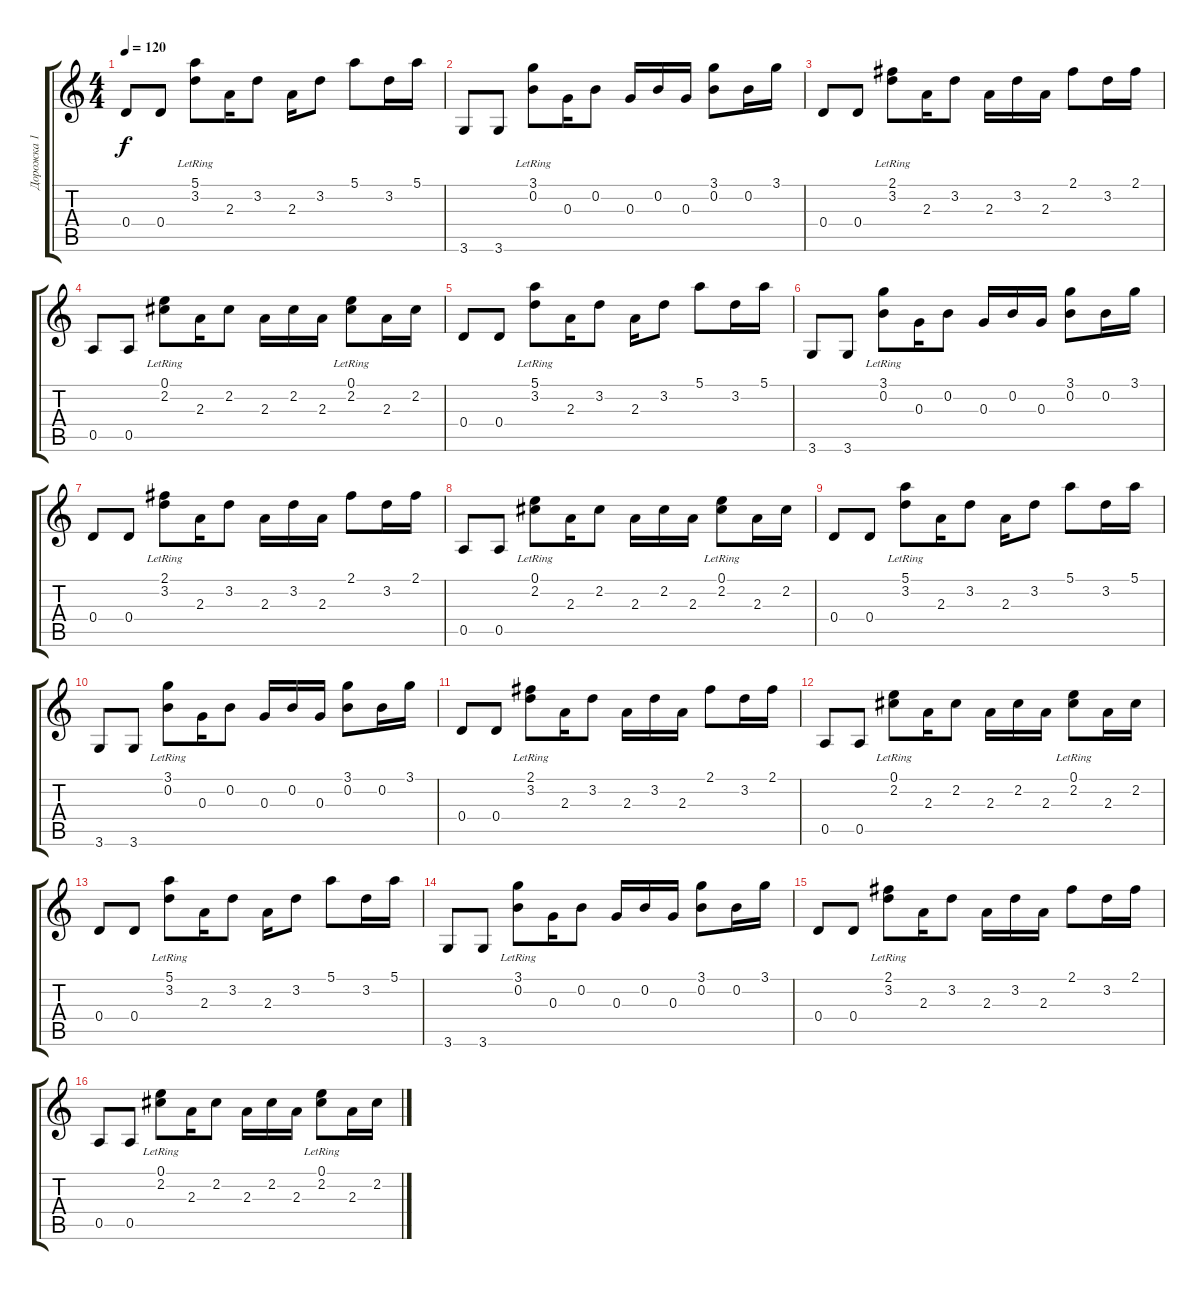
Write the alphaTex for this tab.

\track ("Дорожка 1" "Дорожка 1") {instrument acousticguitarnylon}
\staff {score tabs}
\tuning (E4 B3 G3 D3 A2 E2) {hide}
\ts (4 4)
\tempo 120
\clef g2
\ks c
0.4.8{dy f instrument acousticguitarnylon} 0.4.8 (5.1{lr} 3.2).8 2.3.16 3.2.8 2.3.16 3.2.8 5.1.8 3.2.16 5.1.16 |
3.6.8 3.6.8 (3.1{lr} 0.2).8 0.3.16 0.2.8 0.3.16 0.2.16 0.3.16 (3.1 0.2).8 0.2.16 3.1.16 |
0.4.8 0.4.8 (2.1{lr} 3.2).8 2.3.16 3.2.8 2.3.16 3.2.16 2.3.16 2.1.8 3.2.16 2.1.16 |
0.5.8 0.5.8 (0.1{lr} 2.2).8 2.3.16 2.2.8 2.3.16 2.2.16 2.3.16 (0.1{lr} 2.2).8 2.3.16 2.2.16 |
0.4.8 0.4.8 (5.1{lr} 3.2).8 2.3.16 3.2.8 2.3.16 3.2.8 5.1.8 3.2.16 5.1.16 |
3.6.8 3.6.8 (3.1{lr} 0.2).8 0.3.16 0.2.8 0.3.16 0.2.16 0.3.16 (3.1 0.2).8 0.2.16 3.1.16 |
0.4.8 0.4.8 (2.1{lr} 3.2).8 2.3.16 3.2.8 2.3.16 3.2.16 2.3.16 2.1.8 3.2.16 2.1.16 |
0.5.8 0.5.8 (0.1{lr} 2.2).8 2.3.16 2.2.8 2.3.16 2.2.16 2.3.16 (0.1{lr} 2.2).8 2.3.16 2.2.16 |
0.4.8 0.4.8 (5.1{lr} 3.2).8 2.3.16 3.2.8 2.3.16 3.2.8 5.1.8 3.2.16 5.1.16 |
3.6.8 3.6.8 (3.1{lr} 0.2).8 0.3.16 0.2.8 0.3.16 0.2.16 0.3.16 (3.1 0.2).8 0.2.16 3.1.16 |
0.4.8 0.4.8 (2.1{lr} 3.2).8 2.3.16 3.2.8 2.3.16 3.2.16 2.3.16 2.1.8 3.2.16 2.1.16 |
0.5.8 0.5.8 (0.1{lr} 2.2).8 2.3.16 2.2.8 2.3.16 2.2.16 2.3.16 (0.1{lr} 2.2).8 2.3.16 2.2.16 |
0.4.8 0.4.8 (5.1{lr} 3.2).8 2.3.16 3.2.8 2.3.16 3.2.8 5.1.8 3.2.16 5.1.16 |
3.6.8 3.6.8 (3.1{lr} 0.2).8 0.3.16 0.2.8 0.3.16 0.2.16 0.3.16 (3.1 0.2).8 0.2.16 3.1.16 |
0.4.8 0.4.8 (2.1{lr} 3.2).8 2.3.16 3.2.8 2.3.16 3.2.16 2.3.16 2.1.8 3.2.16 2.1.16 |
0.5.8 0.5.8 (0.1{lr} 2.2).8 2.3.16 2.2.8 2.3.16 2.2.16 2.3.16 (0.1{lr} 2.2).8 2.3.16 2.2.16
